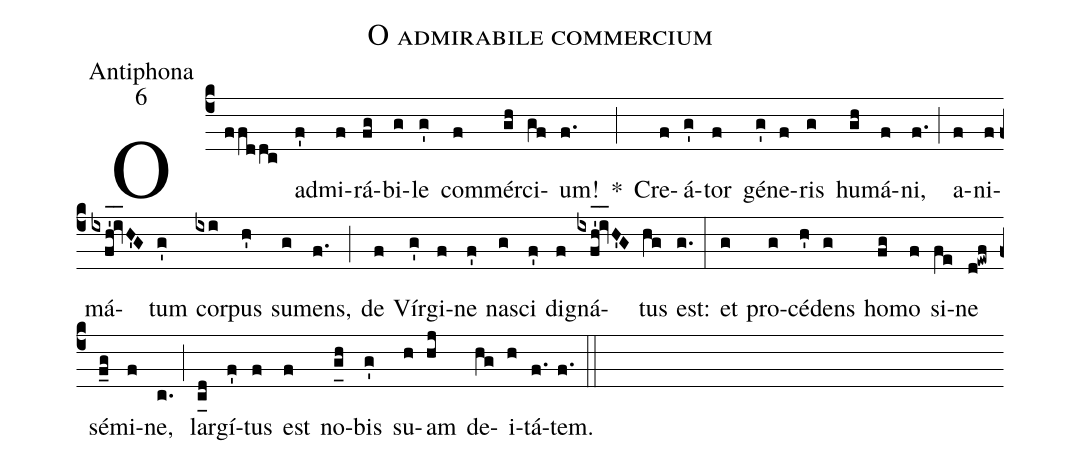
name:O admirabile commercium;
office-part:Antiphona;
mode:6;
%%
(c4) O(ffddc) ad(f')mi(f)rá(fg)bi(g)le(g') com(f)mér(gh)ci(gf)um!(f.) *(;) Cre(f)á(g')tor(f) gé(g')ne(f)ris(g) hu(gh)má(f)ni,(f.) (;) a(f)ni(f)má(ixfh'_!iv_H'G)tum(g') cor(ixi)pus(h') su(g)mens,(f.) (;) de(f) Vír(g')gi(f)ne(f') na(g)sci(f') di(f)gná(ixfh'_!iv_H'G)tus(hg) est:(g.) (:) et(g) pro(g)cé(h')dens(g) ho(fg)mo(f) si(fe)ne(d!ewf) sé(f_g)mi(f)ne,(c.) (;) lar(c_[uh:l-0.8mm]d)gí(f')tus(f) est(f) no(g_[uh:l]h)bis(g') su(h)am(hj) de(hg)i(h)tá(f.)tem.(f.) (::)

%<eu>E(h) u(h) o(f) u(gh) a(g) e.</eu>(f.) (::)
